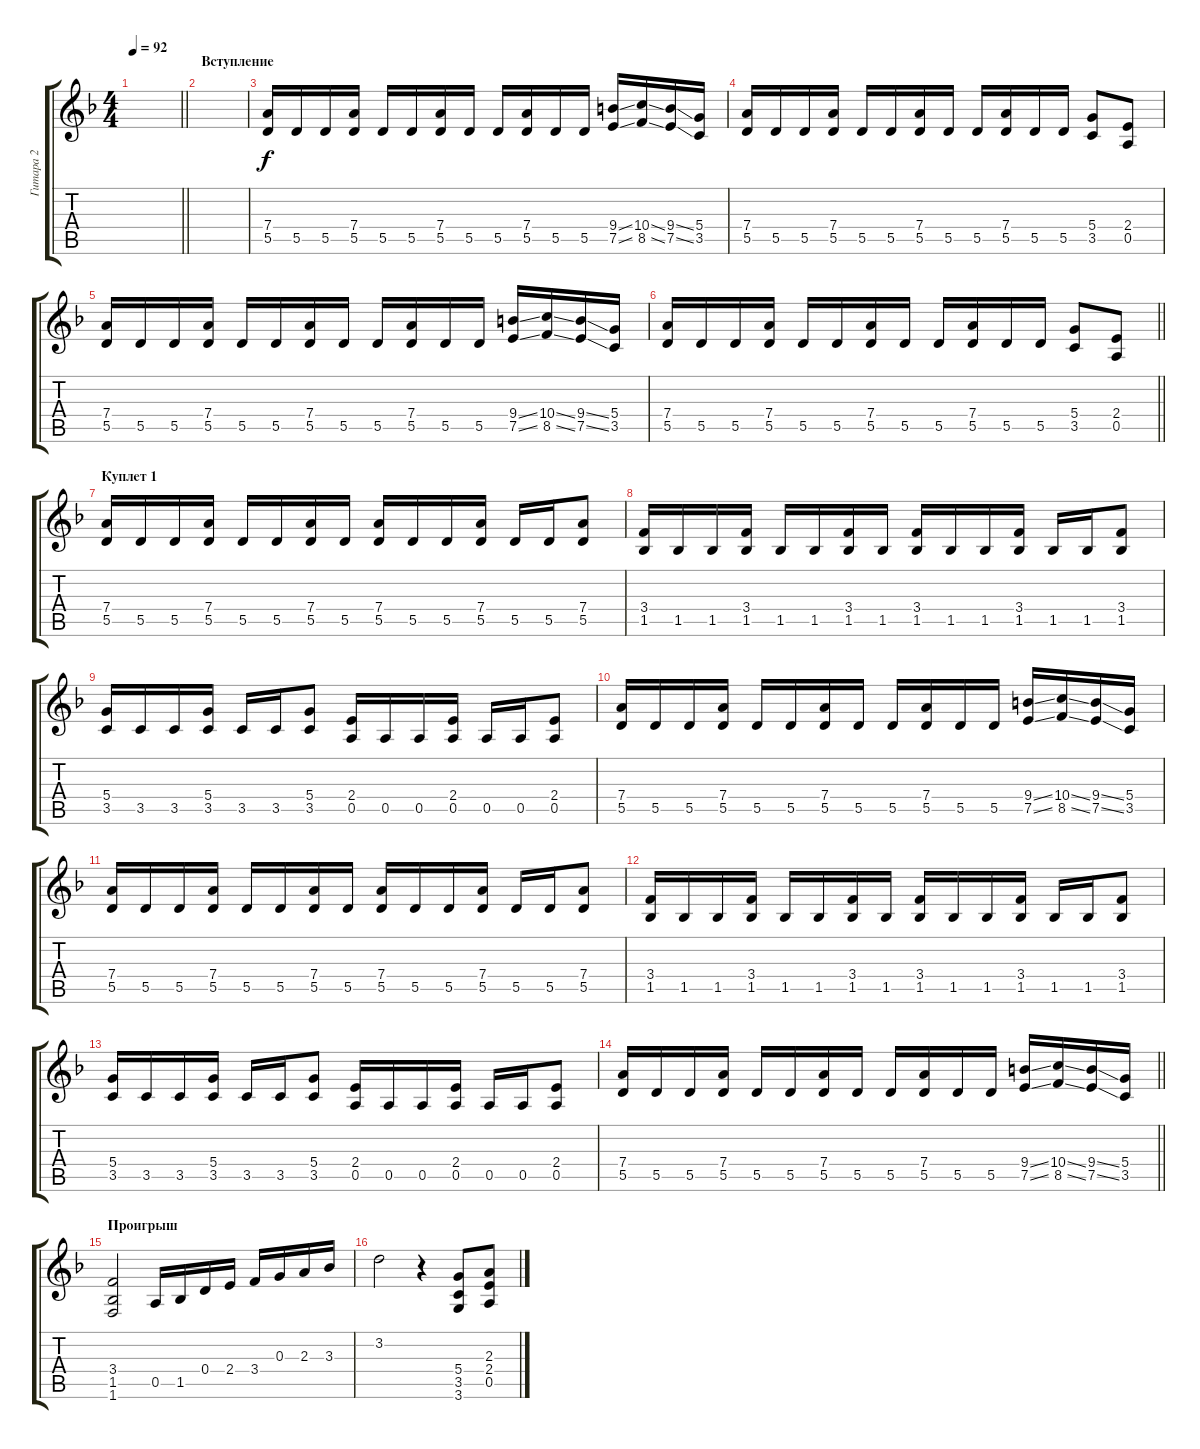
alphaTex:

\track ("Гитара 2" "Гитара 2") {instrument overdrivenguitar}
\staff {score tabs}
\tuning (E4 B3 G3 D3 A2 E2) {hide}
\ts (4 4)
\tempo 92
\clef g2
\barLineRight lightlight
\ks dminor
|
\section ("" "Вступление")
|
(7.4 5.5).16 5.5.16 5.5.16 (7.4 5.5).16 5.5.16 5.5.16 (7.4 5.5).16 5.5.16 5.5.16 (7.4 5.5).16 5.5.16 5.5.16 (9.4{ss} 7.5{ss}).16 (10.4{ss} 8.5{ss}).16 (9.4{ss} 7.5{ss}).16 (5.4 3.5).16 |
(7.4 5.5).16 5.5.16 5.5.16 (7.4 5.5).16 5.5.16 5.5.16 (7.4 5.5).16 5.5.16 5.5.16 (7.4 5.5).16 5.5.16 5.5.16 (5.4 3.5).8 (2.4 0.5).8 |
(7.4 5.5).16 5.5.16 5.5.16 (7.4 5.5).16 5.5.16 5.5.16 (7.4 5.5).16 5.5.16 5.5.16 (7.4 5.5).16 5.5.16 5.5.16 (9.4{ss} 7.5{ss}).16 (10.4{ss} 8.5{ss}).16 (9.4{ss} 7.5{ss}).16 (5.4 3.5).16 |
\barLineRight lightlight
(7.4 5.5).16 5.5.16 5.5.16 (7.4 5.5).16 5.5.16 5.5.16 (7.4 5.5).16 5.5.16 5.5.16 (7.4 5.5).16 5.5.16 5.5.16 (5.4 3.5).8 (2.4 0.5).8 |
\section ("" "Куплет 1")
(7.4 5.5).16 5.5.16 5.5.16 (7.4 5.5).16 5.5.16 5.5.16 (7.4 5.5).16 5.5.16 (7.4 5.5).16 5.5.16 5.5.16 (7.4 5.5).16 5.5.16 5.5.16 (7.4 5.5).8 |
(3.4 1.5).16 1.5.16 1.5.16 (3.4 1.5).16 1.5.16 1.5.16 (3.4 1.5).16 1.5.16 (3.4 1.5).16 1.5.16 1.5.16 (3.4 1.5).16 1.5.16 1.5.16 (3.4 1.5).8 |
(5.4 3.5).16 3.5.16 3.5.16 (5.4 3.5).16 3.5.16 3.5.16 (5.4 3.5).8 (2.4 0.5).16 0.5.16 0.5.16 (2.4 0.5).16 0.5.16 0.5.16 (2.4 0.5).8 |
(7.4 5.5).16 5.5.16 5.5.16 (7.4 5.5).16 5.5.16 5.5.16 (7.4 5.5).16 5.5.16 5.5.16 (7.4 5.5).16 5.5.16 5.5.16 (9.4{ss} 7.5{ss}).16 (10.4{ss} 8.5{ss}).16 (9.4{ss} 7.5{ss}).16 (5.4 3.5).16 |
(7.4 5.5).16 5.5.16 5.5.16 (7.4 5.5).16 5.5.16 5.5.16 (7.4 5.5).16 5.5.16 (7.4 5.5).16 5.5.16 5.5.16 (7.4 5.5).16 5.5.16 5.5.16 (7.4 5.5).8 |
(3.4 1.5).16 1.5.16 1.5.16 (3.4 1.5).16 1.5.16 1.5.16 (3.4 1.5).16 1.5.16 (3.4 1.5).16 1.5.16 1.5.16 (3.4 1.5).16 1.5.16 1.5.16 (3.4 1.5).8 |
(5.4 3.5).16 3.5.16 3.5.16 (5.4 3.5).16 3.5.16 3.5.16 (5.4 3.5).8 (2.4 0.5).16 0.5.16 0.5.16 (2.4 0.5).16 0.5.16 0.5.16 (2.4 0.5).8 |
\barLineRight lightlight
(7.4 5.5).16 5.5.16 5.5.16 (7.4 5.5).16 5.5.16 5.5.16 (7.4 5.5).16 5.5.16 5.5.16 (7.4 5.5).16 5.5.16 5.5.16 (9.4{ss} 7.5{ss}).16 (10.4{ss} 8.5{ss}).16 (9.4{ss} 7.5{ss}).16 (5.4 3.5).16 |
\section ("" "Проигрыш")
(3.4 1.5 1.6).2 0.5.16 1.5.16 0.4.16 2.4.16 3.4.16 0.3.16 2.3.16 3.3.16 |
3.2.2 r.4 (5.4 3.5 3.6).8 (2.3 2.4 0.5).8
